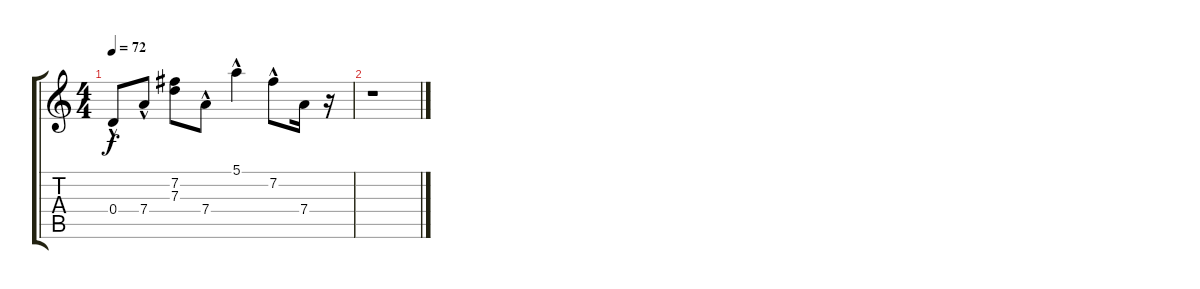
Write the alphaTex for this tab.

\track "" {instrument acousticguitarsteel}
\staff {score tabs}
\tuning (E4 B3 G3 D3 A2 E2) {hide}
\ts (4 4)
\tempo 72
\clef g2
\ks c
0.4{hac}.8{dy f} 7.4{hac}.8 (7.2 7.3).8 7.4{hac}.8 5.1{hac}.4 7.2{hac}.8 7.4.16 r.16 |
r.1
